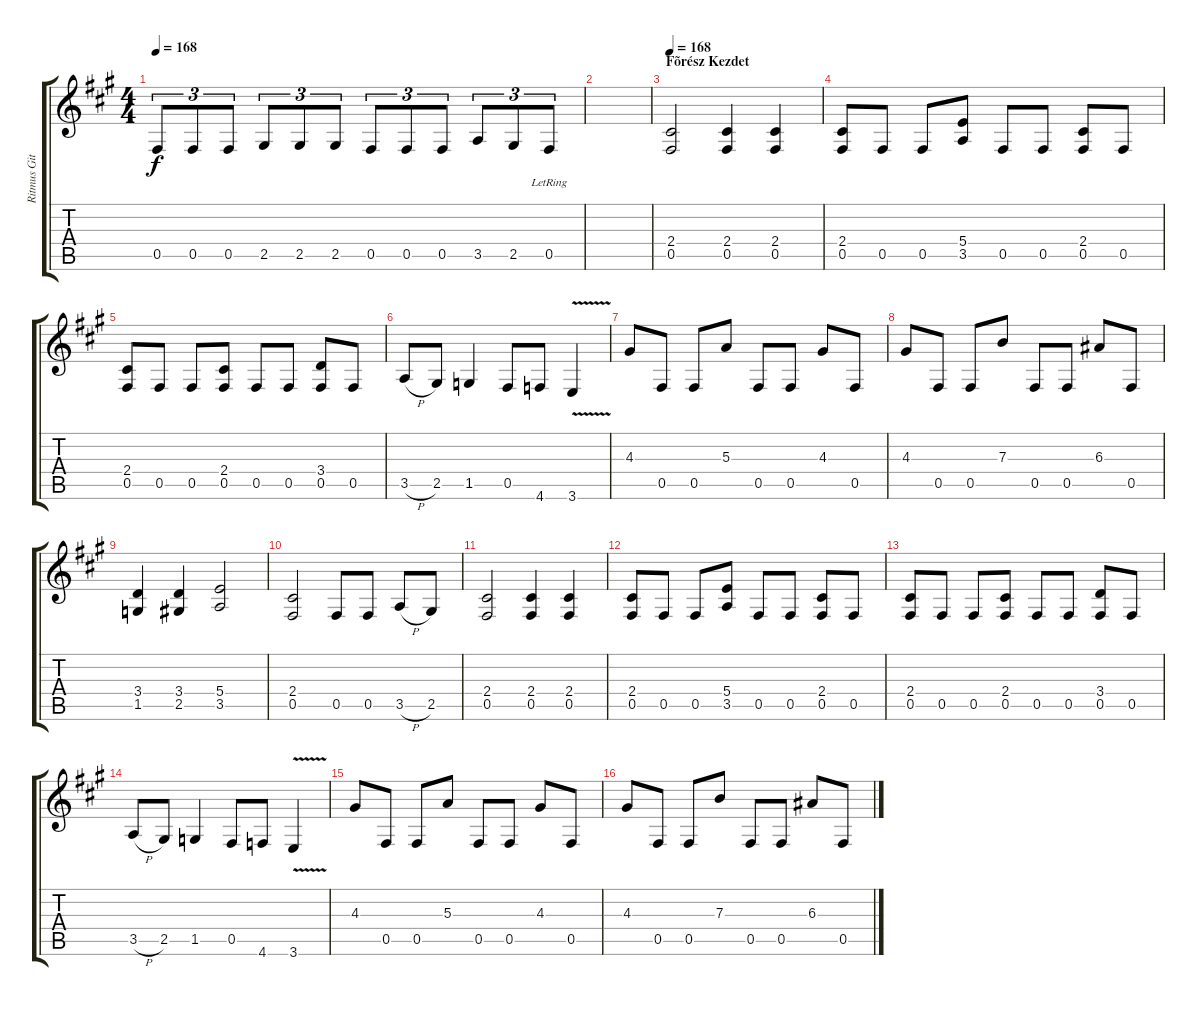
\track ("Ritmus Gitár 2" "Ritmus Git") {instrument distortionguitar}
\staff {score tabs}
\tuning (Db4 Ab3 E3 B2 Gb2 Db2) {hide}
\ts (4 4)
\tempo 168
\clef g2
\ks f#minor
0.5.8{tu (3 2) dy f} 0.5.8{tu (3 2)} 0.5.8{tu (3 2)} 2.5.8{tu (3 2)} 2.5.8{tu (3 2)} 2.5.8{tu (3 2)} 0.5.8{tu (3 2)} 0.5.8{tu (3 2)} 0.5.8{tu (3 2)} 3.5.8{tu (3 2)} 2.5.8{tu (3 2)} 0.5{lr}.8{tu (3 2)} |
|
\section ("" "Fõrész Kezdet")
\tempo 168
(2.4 0.5).2 (2.4 0.5).4 (2.4 0.5).4 |
(2.4 0.5).8 0.5.8 0.5.8 (5.4 3.5).8 0.5.8 0.5.8 (2.4 0.5).8 0.5.8 |
(2.4 0.5).8 0.5.8 0.5.8 (2.4 0.5).8 0.5.8 0.5.8 (3.4 0.5).8 0.5.8 |
3.5{h}.8 2.5.8 1.5.4 0.5.8 4.6.8 3.6{v}.4 |
4.3.8 0.5.8 0.5.8 5.3.8 0.5.8 0.5.8 4.3.8 0.5.8 |
4.3.8 0.5.8 0.5.8 7.3.8 0.5.8 0.5.8 6.3.8 0.5.8 |
(3.4 1.5).4 (3.4 2.5).4 (5.4 3.5).2 |
(2.4 0.5).2 0.5.8 0.5.8 3.5{h}.8 2.5.8 |
(2.4 0.5).2 (2.4 0.5).4 (2.4 0.5).4 |
(2.4 0.5).8 0.5.8 0.5.8 (5.4 3.5).8 0.5.8 0.5.8 (2.4 0.5).8 0.5.8 |
(2.4 0.5).8 0.5.8 0.5.8 (2.4 0.5).8 0.5.8 0.5.8 (3.4 0.5).8 0.5.8 |
3.5{h}.8 2.5.8 1.5.4 0.5.8 4.6.8 3.6{v}.4 |
4.3.8 0.5.8 0.5.8 5.3.8 0.5.8 0.5.8 4.3.8 0.5.8 |
4.3.8 0.5.8 0.5.8 7.3.8 0.5.8 0.5.8 6.3.8 0.5.8
